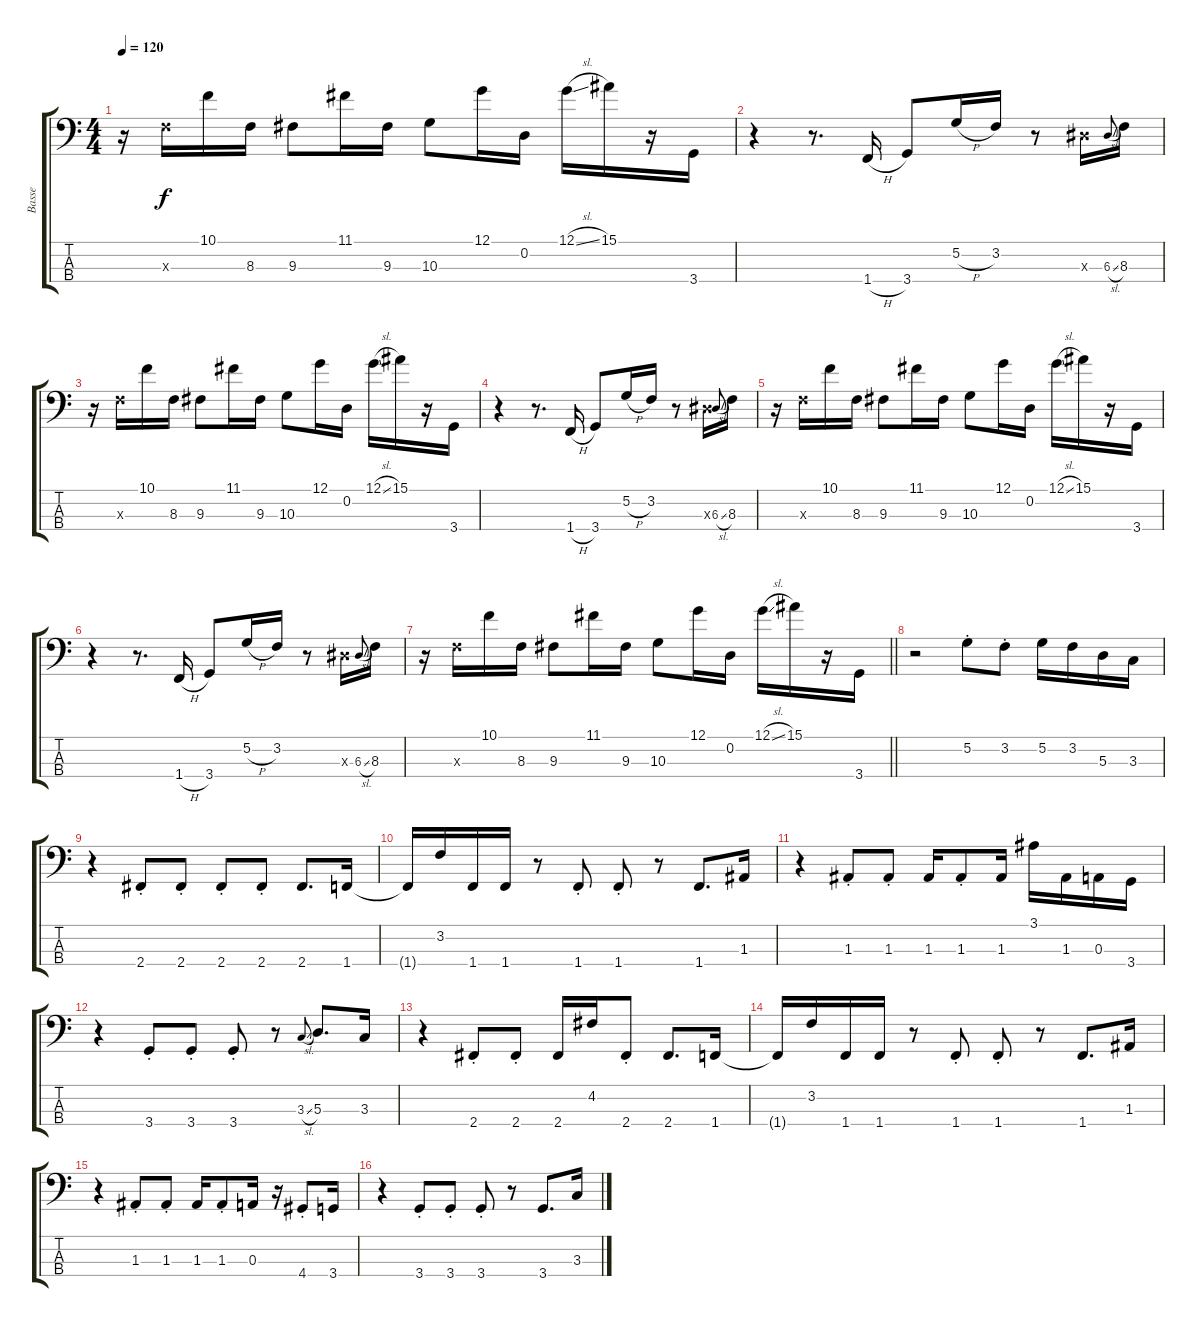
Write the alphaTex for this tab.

\track ("Basse" "Basse") {instrument electricbassfinger}
\staff {score tabs}
\tuning (G2 D2 A1 E1) {hide}
\ts (4 4)
\tempo 120
\clef f4
\ks c
r.16{dy f} 8.3{x}.16 10.1.16 8.3.16 9.3.8 11.1.16 9.3.16 10.3.8 12.1.16 0.2.16 12.1{sl}.16 15.1.16 r.16 3.4.16 |
r.4 r.8{d} 1.4{h}.16 3.4.8 5.2{h}.16 3.2.16 r.8 6.3{x}.16 6.3{sl}.8{gr onbeat} 8.3.16 |
r.16 8.3{x}.16 10.1.16 8.3.16 9.3.8 11.1.16 9.3.16 10.3.8 12.1.16 0.2.16 12.1{sl}.16 15.1.16 r.16 3.4.16 |
r.4 r.8{d} 1.4{h}.16 3.4.8 5.2{h}.16 3.2.16 r.8 6.3{x}.16 6.3{sl}.8{gr onbeat} 8.3.16 |
r.16 8.3{x}.16 10.1.16 8.3.16 9.3.8 11.1.16 9.3.16 10.3.8 12.1.16 0.2.16 12.1{sl}.16 15.1.16 r.16 3.4.16 |
r.4 r.8{d} 1.4{h}.16 3.4.8 5.2{h}.16 3.2.16 r.8 6.3{x}.16 6.3{sl}.8{gr onbeat} 8.3.16 |
\barLineRight lightlight
r.16 8.3{x}.16 10.1.16 8.3.16 9.3.8 11.1.16 9.3.16 10.3.8 12.1.16 0.2.16 12.1{sl}.16 15.1.16 r.16 3.4.16 |
r.2 5.2{st}.8 3.2{st}.8 5.2.16 3.2.16 5.3.16 3.3.16 |
r.4 2.4{st}.8 2.4{st}.8 2.4{st}.8 2.4{st}.8 2.4.8{d} 1.4.16 |
1.4{t}.16 3.2.16 1.4.16 1.4.16 r.8 1.4{st}.8 1.4{st}.8 r.8 1.4.8{d} 1.3.16 |
r.4 1.3{st}.8 1.3{st}.8 1.3.16 1.3{st}.8 1.3.16 3.1.16 1.3.16 0.3.16 3.4.16 |
r.4 3.4{st}.8 3.4{st}.8 3.4{st}.8 r.8 3.3{sl}.8{gr onbeat} 5.3.8{d} 3.3.16 |
r.4 2.4{st}.8 2.4{st}.8 2.4.16 4.2.16 2.4{st}.8 2.4.8{d} 1.4.16 |
1.4{t}.16 3.2.16 1.4.16 1.4.16 r.8 1.4{st}.8 1.4{st}.8 r.8 1.4.8{d} 1.3.16 |
r.4 1.3{st}.8 1.3{st}.8 1.3.16 1.3{st}.8 0.3.16 r.16 4.4{st}.8 3.4.16 |
r.4 3.4{st}.8 3.4{st}.8 3.4{st}.8 r.8 3.4.8{d} 3.3.16
